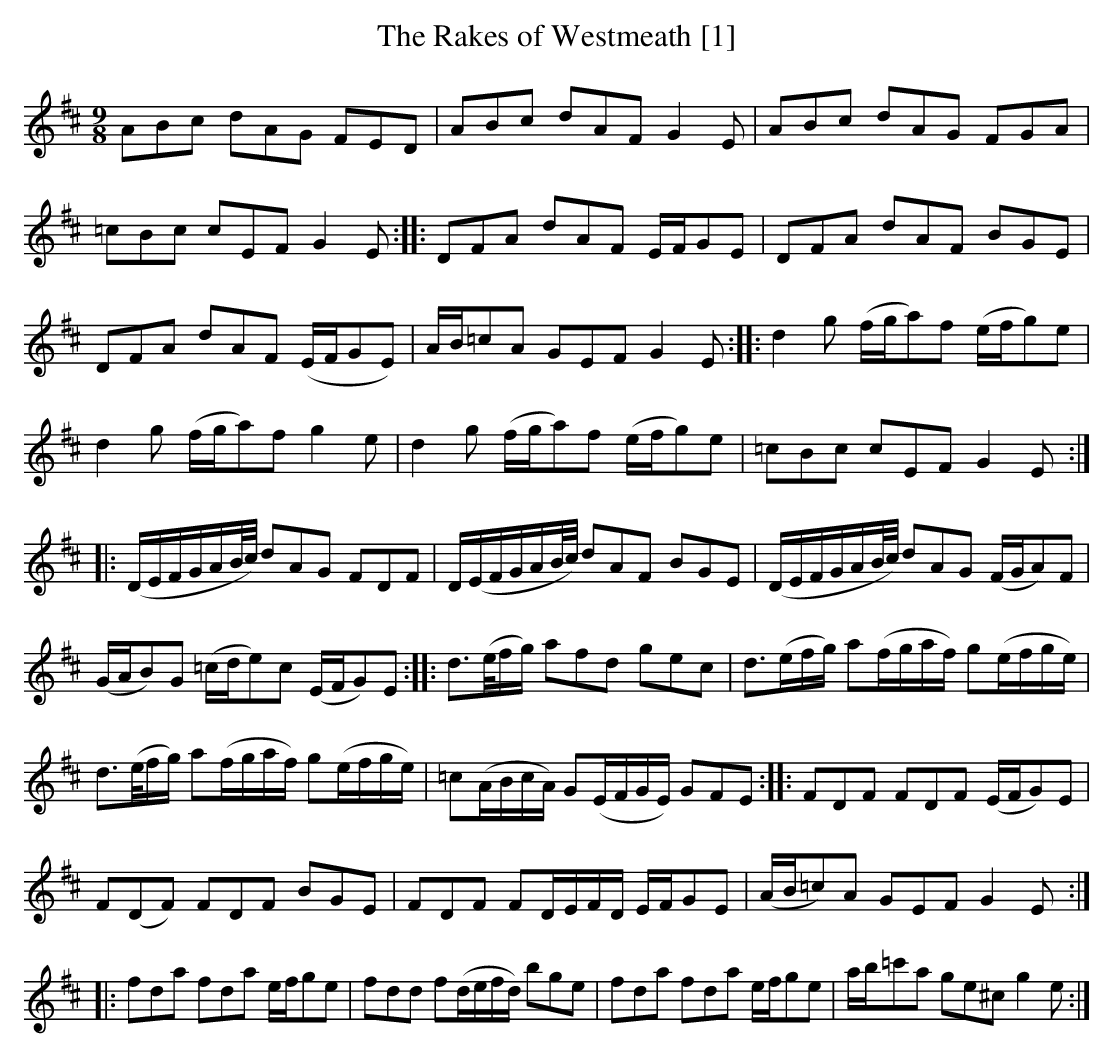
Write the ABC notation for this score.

X:1
T:Rakes of Westmeath [1], The
M:9/8
L:1/8
K:D
ABc dAG FED|ABc dAF G2E|ABc dAG FGA|
=cBc cEF G2E::DFA dAF E/F/GE|DFA dAF BGE|
DFA dAF (E/F/GE)|A/B/=cA GEF G2E::d2g (f/g/a)f (e/f/g)e|
d2g (f/g/a)f g2e|d2g (f/g/a)f (e/f/g)e|=cBc cEF G2E:|
|:(D/E/F/G/A/B/4c/4) dAG FDF|D/(E/F/G/A/B/4c/4) dAF BGE|(D/E/F/G/A/B/4c/4) dAG (F/G/A)F|
(G/A/B)G (=c/d/e)c  (E/F/G)E::d>(e/f/g/) afd gec|d>(ef/g/) a(f/g/a/f/) g(e/f/g/e/)|
d>(e/f/g/) a(f/g/a/f/) g(e/f/g/e/)|=c(A/B/c/A/) G(E/F/G/E/) GFE::FDF FDF (E/F/G)E|
F(DF) FDF BGE|FDF FD/E/F/D/ E/F/GE|(A/B/=c)A GEF G2E:|
|:fda fda e/f/ge|fdd f(d/e/f/d/) bge|fda fda e/f/ge|a/b/=c'a ge^c g2e:|]
